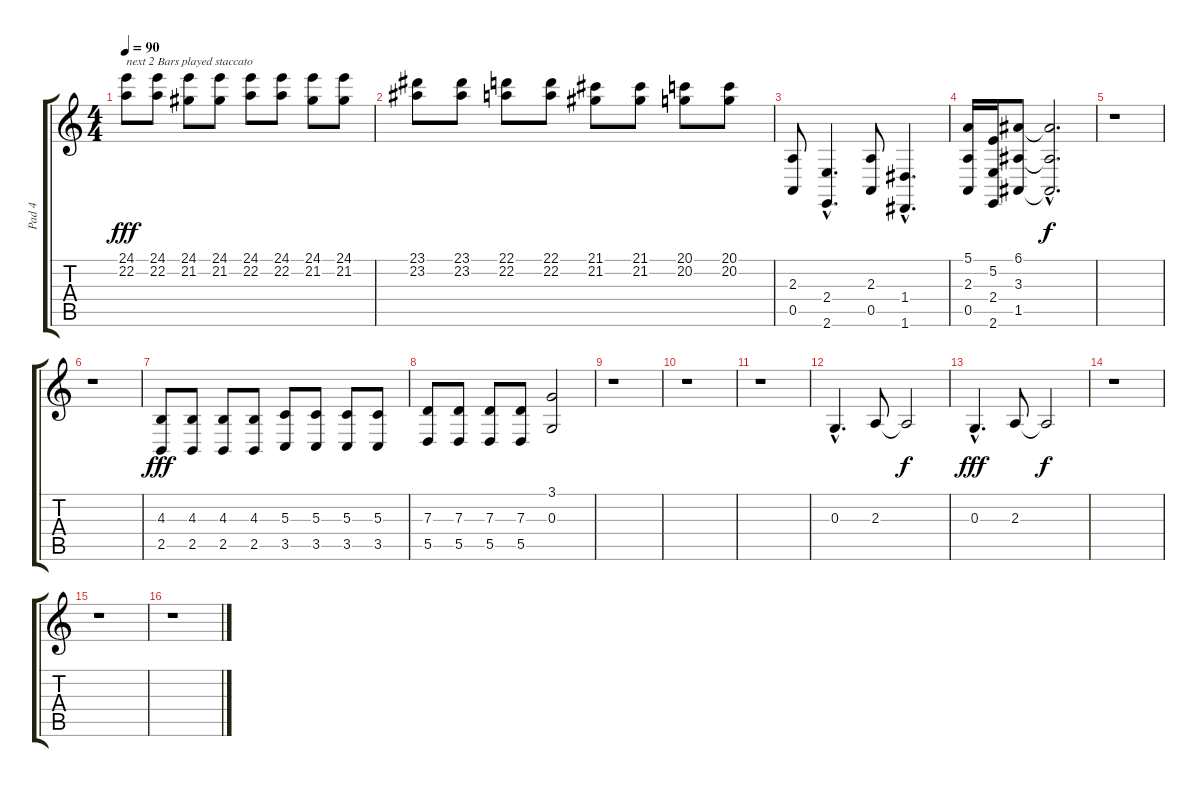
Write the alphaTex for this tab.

\track ("Pad 4" "Pad 4") {instrument stringensemble1}
\staff {score tabs}
\tuning (E4 B3 G3 D3 A2 D2) {hide}
\ts (4 4)
\tempo 90
\clef g2
\ks c
(24.1 22.2).8{txt "next 2 Bars played staccato" dy fff volume 11} (24.1 22.2).8 (24.1 21.2).8 (24.1 21.2).8 (24.1 22.2).8 (24.1 22.2).8 (24.1 21.2).8 (24.1 21.2).8 |
(23.1 23.2).8 (23.1 23.2).8 (22.1 22.2).8 (22.1 22.2).8 (21.1 21.2).8 (21.1 21.2).8 (20.1 20.2).8 (20.1 20.2).8 |
(2.3 0.5).8{volume 11} (2.4{hac} 2.6{hac}).4{d} (2.3 0.5).8 (1.4{hac} 1.6{hac}).4{d} |
(5.1 2.3 0.5).16 (5.2 2.4 2.6).16 (6.1 3.3 1.5).8 (6.1{hac t} 3.3{hac t} 1.5{hac t}).2{d dy f} |
r.1 |
r.1 |
(4.3 2.5).8{dy fff volume 7} (4.3 2.5).8 (4.3 2.5).8 (4.3 2.5).8 (5.3 3.5).8 (5.3 3.5).8 (5.3 3.5).8 (5.3 3.5).8 |
(7.3 5.5).8 (7.3 5.5).8 (7.3 5.5).8 (7.3 5.5).8 (3.1 0.3).2 |
r.1 |
r.1 |
r.1 |
0.3{hac}.4{d} 2.3.8 2.3{t}.2{dy f} |
0.3{hac}.4{d dy fff} 2.3.8 2.3{t}.2{dy f} |
r.1 |
r.1 |
r.1
